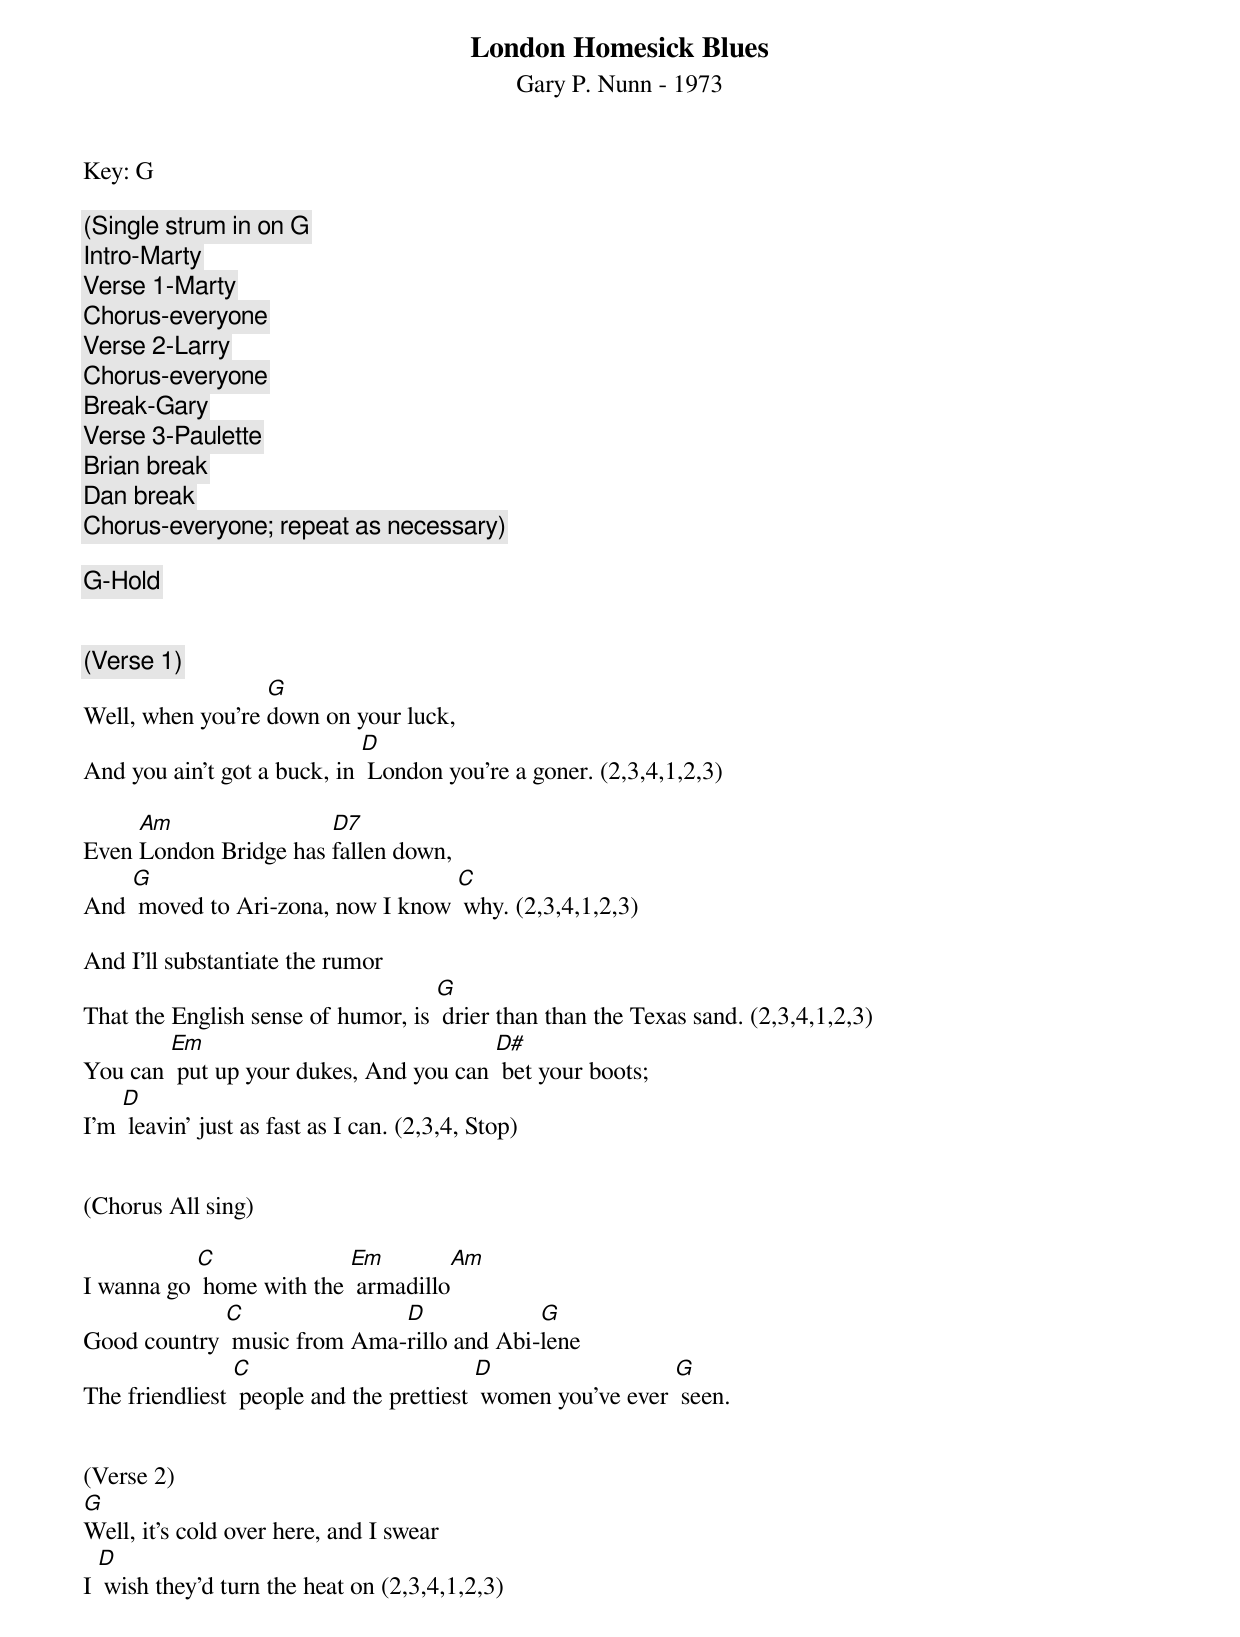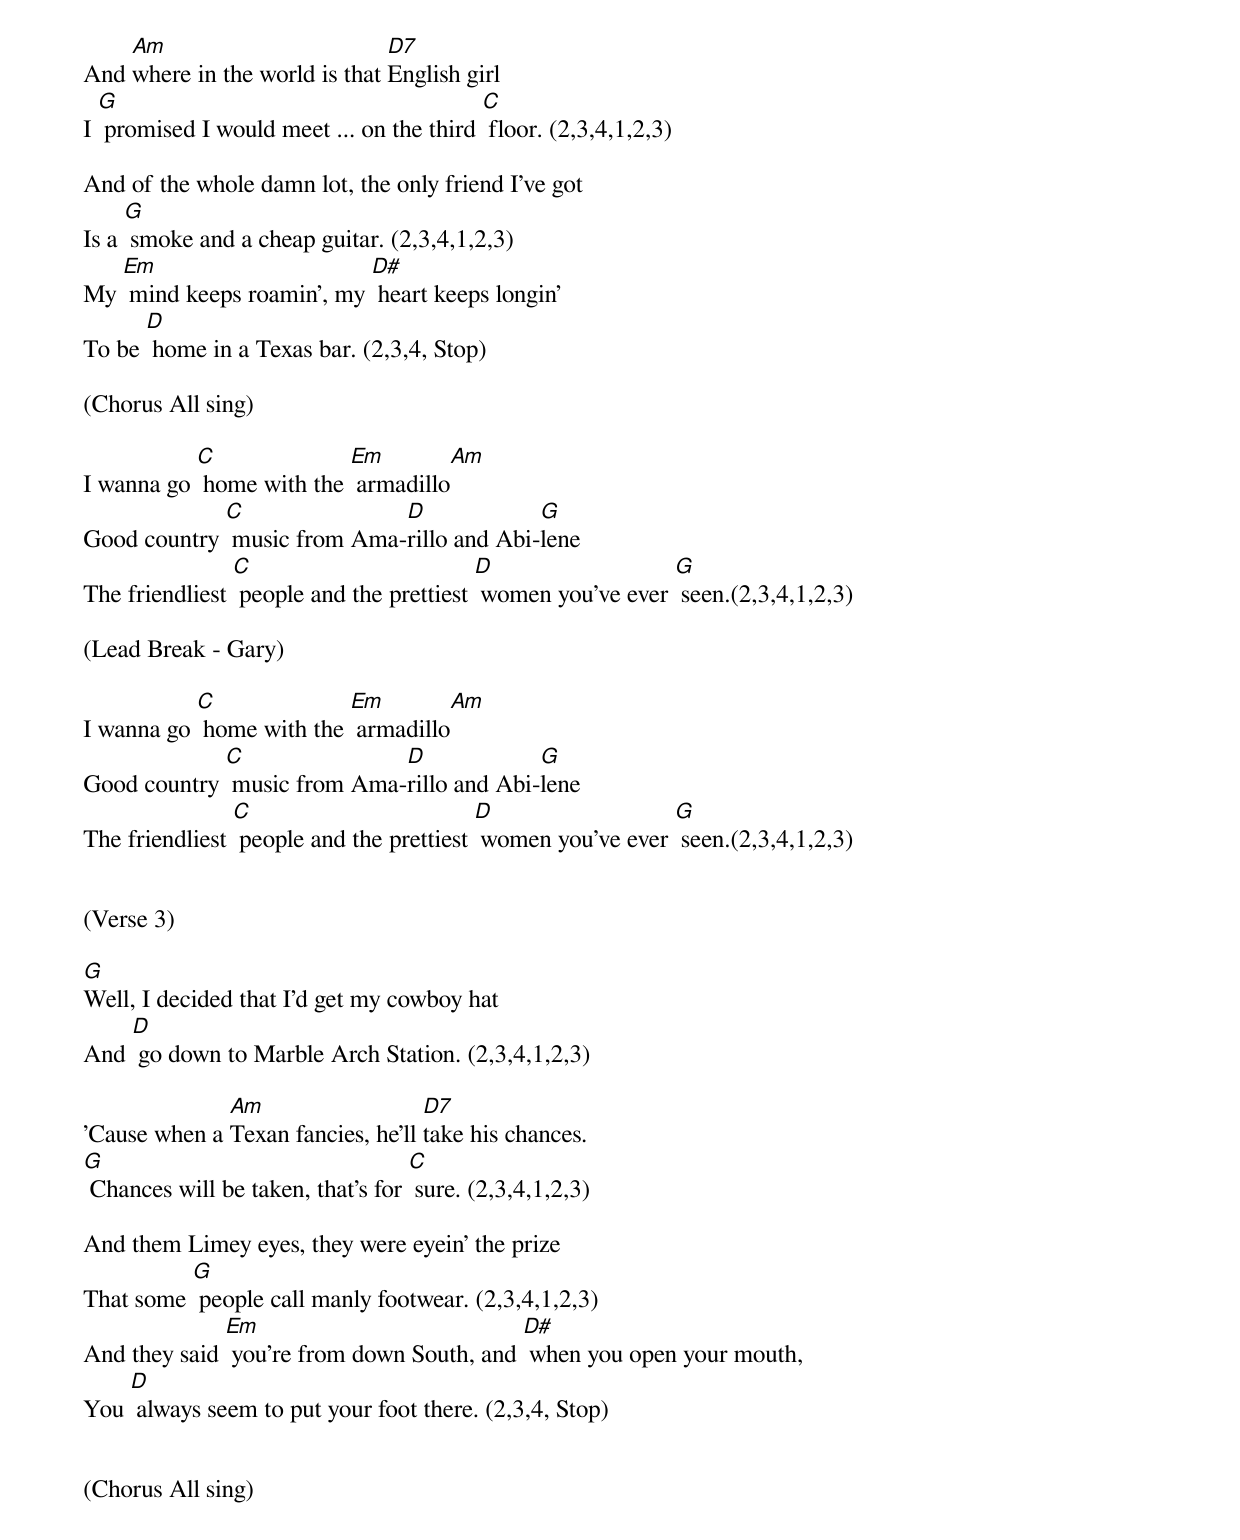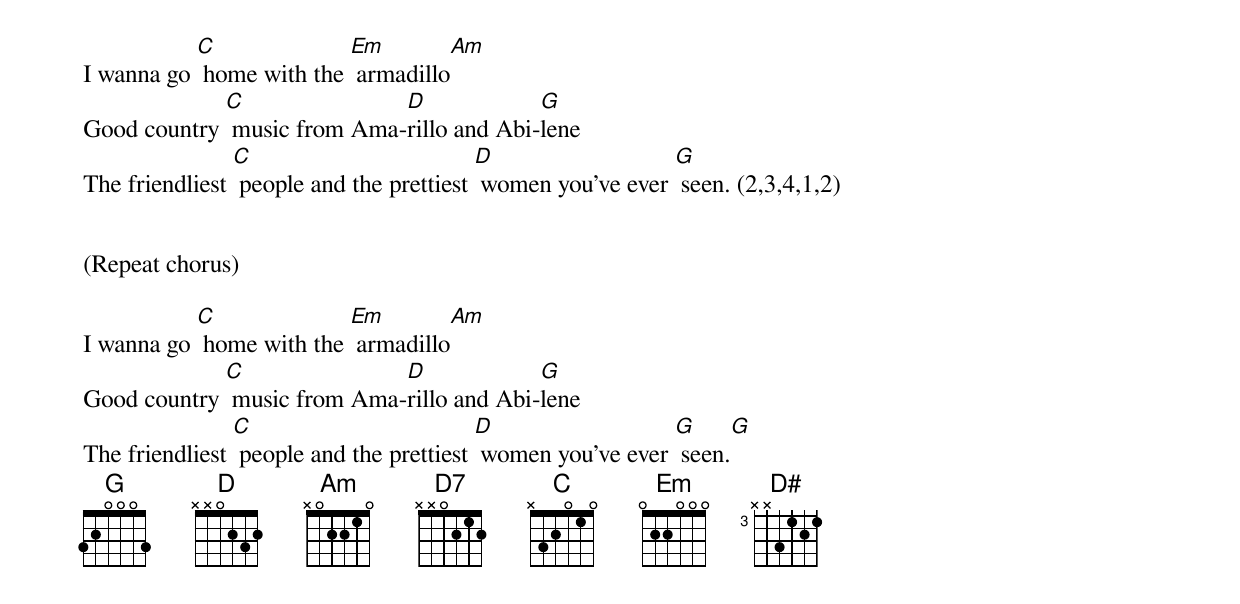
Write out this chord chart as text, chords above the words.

London Homesick Blues
Gary P. Nunn - 1973
Key: G

(Single strum in on G
	Intro-Marty
	Verse 1-Marty
	Chorus-everyone
	Verse 2-Larry
	Chorus-everyone
	Break-Gary
	Verse 3-Paulette
     Brian break
     Dan break
	Chorus-everyone; repeat as necessary)

G-Hold


(Verse 1)
                  G
Well, when you’re down on your luck,
                             D
And you ain’t got a buck, in  London you’re a goner. (2,3,4,1,2,3)

     Am                D7
Even London Bridge has fallen down,
    G                              C
And  moved to Ari-zona, now I know  why. (2,3,4,1,2,3)

And I’ll substantiate the rumor
                                    G
That the English sense of humor, is  drier than than the Texas sand. (2,3,4,1,2,3)
        Em                              D#
You can  put up your dukes, And you can  bet your boots;
    D
I’m  leavin’ just as fast as I can. (2,3,4, Stop)


(Chorus All sing)

           C              Em         Am
I wanna go  home with the  armadillo
             C               D             G
Good country  music from Ama-rillo and Abi-lene
                C                         D                  G
The friendliest  people and the prettiest  women you’ve ever  seen.


(Verse 2)
G
Well, it’s cold over here, and I swear
  D
I  wish they’d turn the heat on (2,3,4,1,2,3)

    Am                         D7
And where in the world is that English girl
  G                                       C
I  promised I would meet ... on the third  floor. (2,3,4,1,2,3)

And of the whole damn lot, the only friend I’ve got
     G
Is a  smoke and a cheap guitar. (2,3,4,1,2,3)
   Em                      D#
My  mind keeps roamin’, my  heart keeps longin’
      D
To be  home in a Texas bar. (2,3,4, Stop)

(Chorus All sing)

           C              Em         Am
I wanna go  home with the  armadillo
             C               D             G
Good country  music from Ama-rillo and Abi-lene
                C                         D                  G
The friendliest  people and the prettiest  women you’ve ever  seen.(2,3,4,1,2,3)

(Lead Break - Gary)

           C              Em         Am
I wanna go  home with the  armadillo
             C               D             G
Good country  music from Ama-rillo and Abi-lene
                C                         D                  G
The friendliest  people and the prettiest  women you’ve ever  seen.(2,3,4,1,2,3)


(Verse 3)

G
Well, I decided that I’d get my cowboy hat
    D
And  go down to Marble Arch Station. (2,3,4,1,2,3)

              Am                   D7
’Cause when a Texan fancies, he’ll take his chances.
G                                  C
 Chances will be taken, that’s for  sure. (2,3,4,1,2,3)

And them Limey eyes, they were eyein’ the prize
          G
That some  people call manly footwear. (2,3,4,1,2,3)
              Em                           D#
And they said  you’re from down South, and  when you open your mouth,
    D
You  always seem to put your foot there. (2,3,4, Stop)


(Chorus All sing)

           C              Em         Am
I wanna go  home with the  armadillo
             C               D             G
Good country  music from Ama-rillo and Abi-lene
                C                         D                  G
The friendliest  people and the prettiest  women you’ve ever  seen. (2,3,4,1,2)


(Repeat chorus)

           C              Em         Am
I wanna go  home with the  armadillo
             C               D             G
Good country  music from Ama-rillo and Abi-lene
                C                         D                  G      G
The friendliest  people and the prettiest  women you’ve ever  seen.
